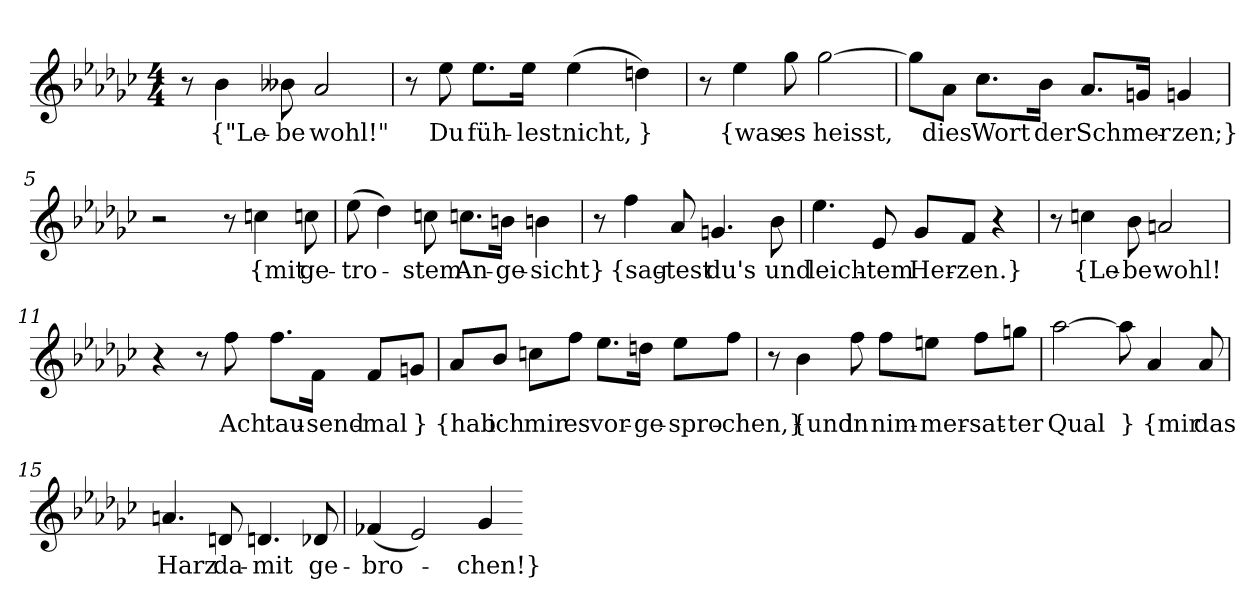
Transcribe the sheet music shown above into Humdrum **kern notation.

**kern	**text
*part1	*part1
*staff1	*staff1
*clefG2	*
*k[b-e-a-d-g-c-]	*
*M4/4	*
=1	=1
8r	.
4b-	{"Le-
8b--X	-be
2a-	wohl!"
=2	=2
8r	.
8ee-	Du
8.ee-\L	füh-
16ee-\Jk	-lest
(4ee-	nicht,
4ddn)	}
=3	=3
8r	.
4ee-	{was
8gg-	es
[2gg-	heisst,
=4	=4
8gg-\L]	.
8a-\J	dies
8.cc-\L	Wort
16b-\Jk	der
8.a-/L	Schmer-
16gn/Jk	.
4gn	-zen;}
=5	=5
2r	.
8r	.
4ccn	{mit
8ccn	ge-
=6	=6
(8ee-	-tro-
4dd-)	.
8ccn	-stem
8.ccn\L	An-
16bn\Jk	-ge-
4bn	-sicht}
=7	=7
8r	.
4ff	{sag-
8a-	-test
4.gn	du's
8b-	und
=8	=8
4.ee-	leich-
8e-	-tem
8g-/L	Her-
8f/J	-zen.}
4r	.
=10	=10
8r	.
4ccn	{Le-
8b-	-be
2an	wohl!
=11	=11
4r	.
8r	.
8ff	Ach
8.ff\L	tau-
16f\Jk	-send-
8f/L	-mal
8gn/J	}
=12	=12
8a-/L	{hab
8b-/J	ich
8ccn\L	mir
8ff\J	es
8.ee-\L	vor-
16ddn\Jk	-ge-
8ee-\L	-spro-
8ff\J	-chen,}
=13	=13
8r	.
4b-	{und
8ff	in
8ff\L	nim-
8een\J	-mer-
8ff\L	-sat-
8ggn\J	-ter
=14	=14
[2aa-	Qual
8aa-]	}
4a-	{mir
8a-	das
=15	=15
4.an	Harz
8dn	da-
4.dn	-mit
8d-X	ge-
=16	=16
(4f-X	-bro-
2e-)	.
4g-	-chen!}
=-	=-
*-	*-
